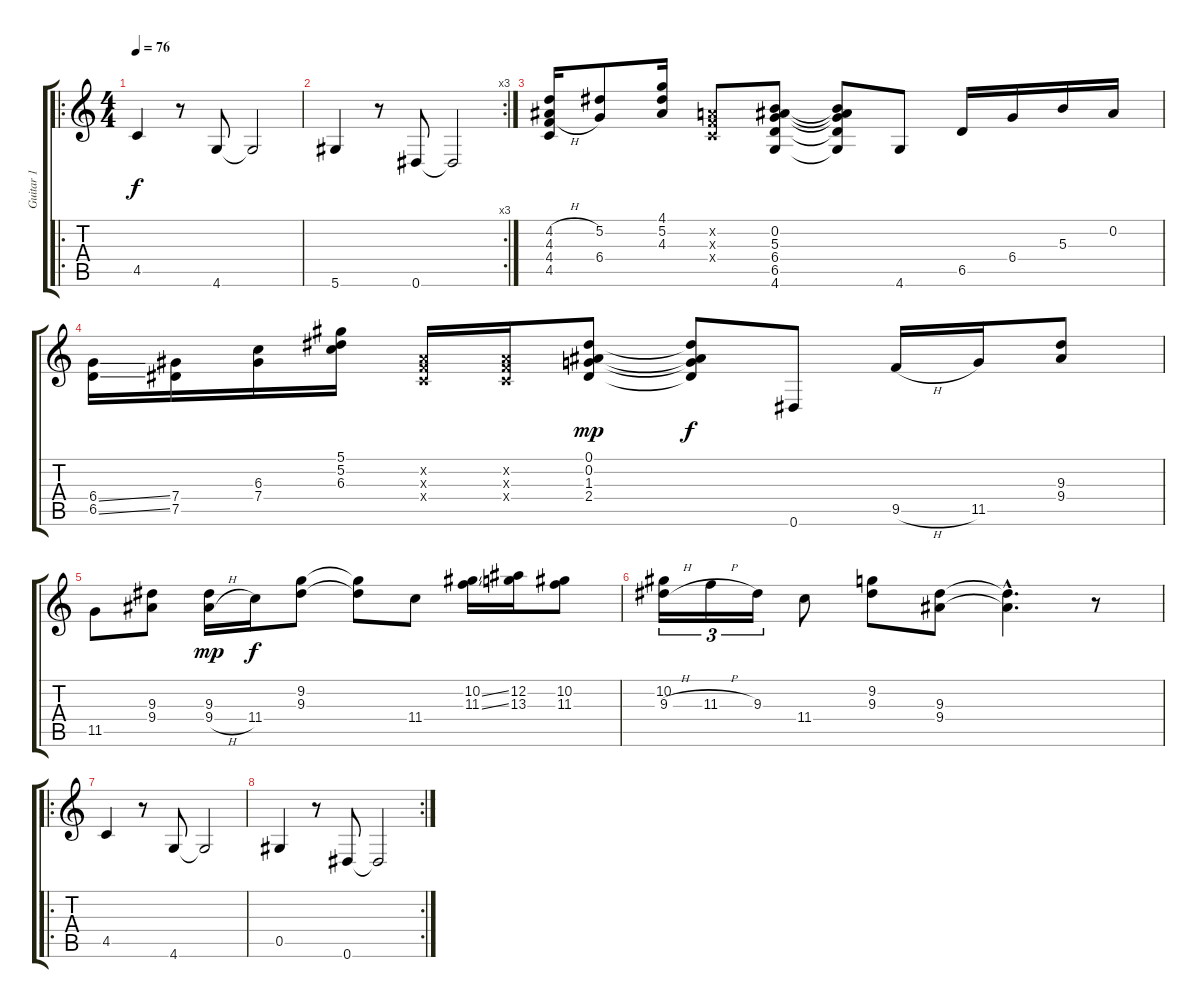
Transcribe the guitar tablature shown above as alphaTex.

\track ("Guitar 1" "Guitar 1") {instrument electricguitarjazz}
\staff {score tabs}
\tuning (Eb4 Bb3 Gb3 Db3 Ab2 Eb2) {hide}
\ro
\ts (4 4)
\tempo 76
\clef g2
\ks c
4.5.4{dy f} r.8 4.6.8 4.6{t}.2 |
\rc 3
5.6.4 r.8 0.6.8 0.6{t}.2 |
(4.2{h} 4.3 4.4{h} 4.5).16 (5.2 6.4).8 (4.1 5.2 4.3).16 (-1.2{x} -1.3{x} -1.4{x}).8 (0.2 5.3 6.4 6.5 4.6).8 (0.2{t} 5.3{t} 6.4{t} 6.5{t} 4.6{t}).8 4.6.8 6.5.16 6.4.16 5.3.16 0.2.16 |
(6.4{ss} 6.5{ss}).16 (7.4 7.5).16 (6.3 7.4).16 (5.1 5.2 6.3).16 (-1.2{x} -1.3{x} -1.4{x}).16 (-1.2{x} -1.3{x} -1.4{x}).16 (0.1 0.2 1.3 2.4).8{dy mp} (0.1{t} 0.2{t} 1.3{t} 2.4{t}).8{dy f} 0.6.8 9.5{h}.16 11.5.16 (9.3 9.4).8 |
11.5.8 (9.3 9.4).8 (9.3 9.4{h}).16{dy mp} 11.4.16{dy f} (9.2 9.3).8 (9.2{t} 9.3{t}).8 11.4.8 (10.2{ss} 11.3{ss}).16 (12.2 13.3).16 (10.2 11.3).8 |
(10.2 9.3{h}).16{tu (3 2)} 11.3{h}.16{tu (3 2)} 9.3.16{tu (3 2)} 11.4.8 (9.2 9.3).8 (9.3 9.4).8 (9.3{hac t} 9.4{hac t}).4{d} r.8 |
\ro
4.5.4 r.8 4.6.8 4.6{t}.2 |
\rc 2
0.5.4 r.8 0.6.8 0.6{t}.2
